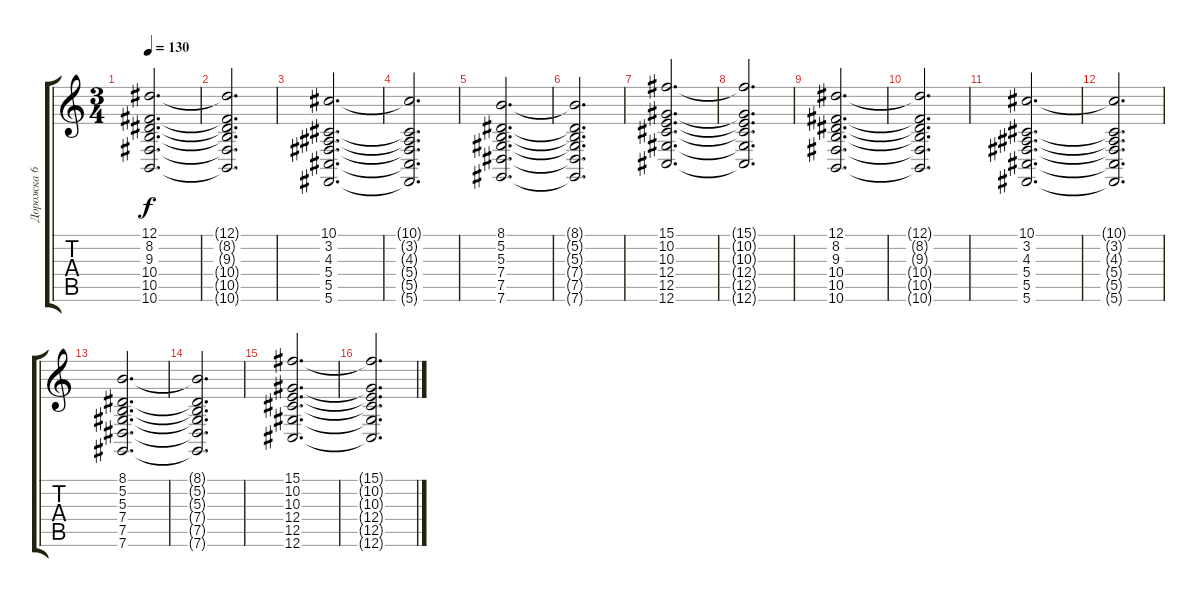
\track ("Дорожка 6" "Дорожка 6") {instrument pad2warm}
\staff {score tabs}
\tuning (Eb4 Bb3 Gb3 Db3 Ab2 Db2) {hide}
\ts (3 4)
\tempo 130
\clef g2
\ks c
(12.1 8.2 9.3 10.4 10.5 10.6).2{d dy f} |
(12.1{t} 8.2{t} 9.3{t} 10.4{t} 10.5{t} 10.6{t}).2{d} |
(10.1 3.2 4.3 5.4 5.5 5.6).2{d} |
(10.1{t} 3.2{t} 4.3{t} 5.4{t} 5.5{t} 5.6{t}).2{d} |
(8.1 5.2 5.3 7.4 7.5 7.6).2{d volume 10} |
(8.1{t} 5.2{t} 5.3{t} 7.4{t} 7.5{t} 7.6{t}).2{d} |
(15.1 10.2 10.3 12.4 12.5 12.6).2{d} |
(15.1{t} 10.2{t} 10.3{t} 12.4{t} 12.5{t} 12.6{t}).2{d} |
(12.1 8.2 9.3 10.4 10.5 10.6).2{d} |
(12.1{t} 8.2{t} 9.3{t} 10.4{t} 10.5{t} 10.6{t}).2{d} |
(10.1 3.2 4.3 5.4 5.5 5.6).2{d} |
(10.1{t} 3.2{t} 4.3{t} 5.4{t} 5.5{t} 5.6{t}).2{d} |
(8.1 5.2 5.3 7.4 7.5 7.6).2{d volume 7} |
(8.1{t} 5.2{t} 5.3{t} 7.4{t} 7.5{t} 7.6{t}).2{d} |
(15.1 10.2 10.3 12.4 12.5 12.6).2{d} |
(15.1{t} 10.2{t} 10.3{t} 12.4{t} 12.5{t} 12.6{t}).2{d}
